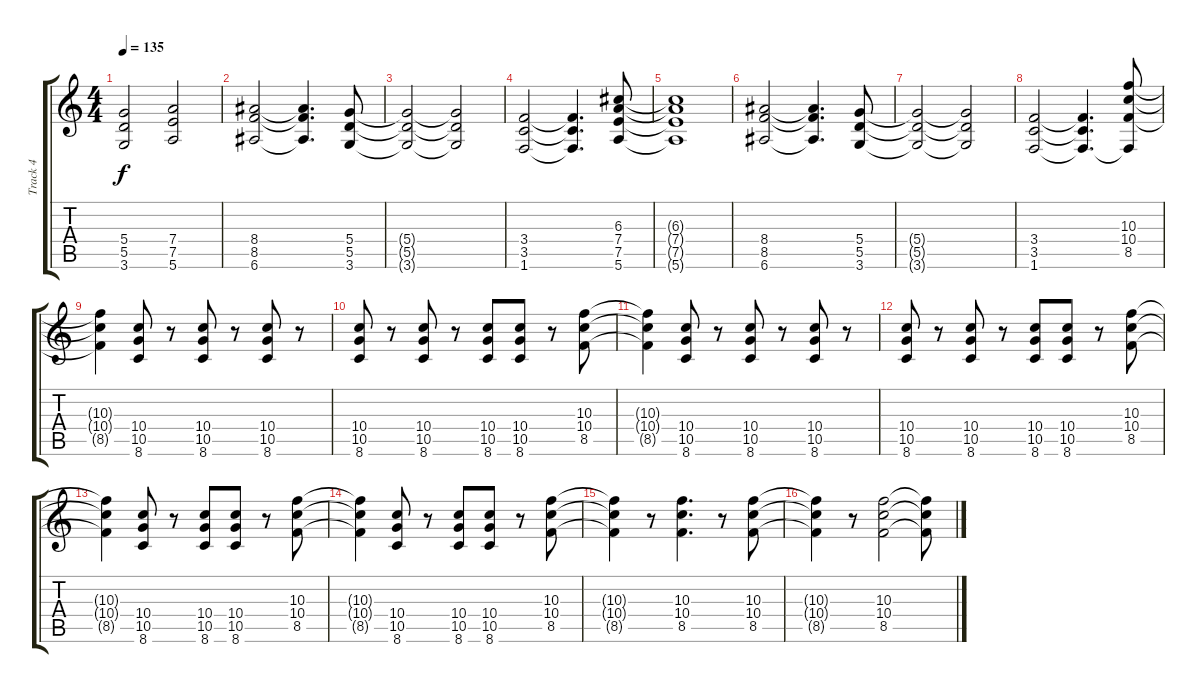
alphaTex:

\track ("Track 4" "Track 4") {instrument overdrivenguitar}
\staff {score tabs}
\tuning (E4 B3 G3 D3 A2 E2) {hide}
\ts (4 4)
\tempo 135
\clef g2
\ks c
(5.4 5.5 3.6).2{dy f} (7.4 7.5 5.6).2 |
(8.4 8.5 6.6).2{volume 10} (8.4{t} 8.5{t} 6.6{t}).4{d} (5.4 5.5 3.6).8 |
(5.4{t} 5.5{t} 3.6{t}).2 (5.4{t} 5.5{t} 3.6{t}).2 |
(3.4 3.5 1.6).2 (3.4{t} 3.5{t} 1.6{t}).4{d} (6.3 7.4 7.5 5.6).8 |
(6.3{t} 7.4{t} 7.5{t} 5.6{t}).1 |
(8.4 8.5 6.6).2 (8.4{t} 8.5{t} 6.6{t}).4{d} (5.4 5.5 3.6).8 |
(5.4{t} 5.5{t} 3.6{t}).2 (5.4{t} 5.5{t} 3.6{t}).2 |
(3.4 3.5 1.6).2 (3.4{t} 3.5{t} 1.6{t}).4{d} (10.3 10.4 8.5 1.6{t}).8 |
(10.3{t} 10.4{t} 8.5{t}).4 (10.4 10.5 8.6).8 r.8 (10.4 10.5 8.6).8 r.8 (10.4 10.5 8.6).8 r.8 |
(10.4 10.5 8.6).8 r.8 (10.4 10.5 8.6).8 r.8 (10.4 10.5 8.6).8 (10.4 10.5 8.6).8 r.8 (10.3 10.4 8.5).8 |
(10.3{t} 10.4{t} 8.5{t}).4 (10.4 10.5 8.6).8 r.8 (10.4 10.5 8.6).8 r.8 (10.4 10.5 8.6).8 r.8 |
(10.4 10.5 8.6).8 r.8 (10.4 10.5 8.6).8 r.8 (10.4 10.5 8.6).8 (10.4 10.5 8.6).8 r.8 (10.3 10.4 8.5).8 |
(10.3{t} 10.4{t} 8.5{t}).4 (10.4 10.5 8.6).8 r.8 (10.4 10.5 8.6).8 (10.4 10.5 8.6).8 r.8 (10.3 10.4 8.5).8 |
(10.3{t} 10.4{t} 8.5{t}).4 (10.4 10.5 8.6).8 r.8 (10.4 10.5 8.6).8 (10.4 10.5 8.6).8 r.8 (10.3 10.4 8.5).8 |
(10.3{t} 10.4{t} 8.5{t}).4 r.8 (10.3 10.4 8.5).4{d} r.8 (10.3 10.4 8.5).8 |
(10.3{t} 10.4{t} 8.5{t}).4 r.8 (10.3 10.4 8.5).2 (10.3{t} 10.4{t} 8.5{t}).8
